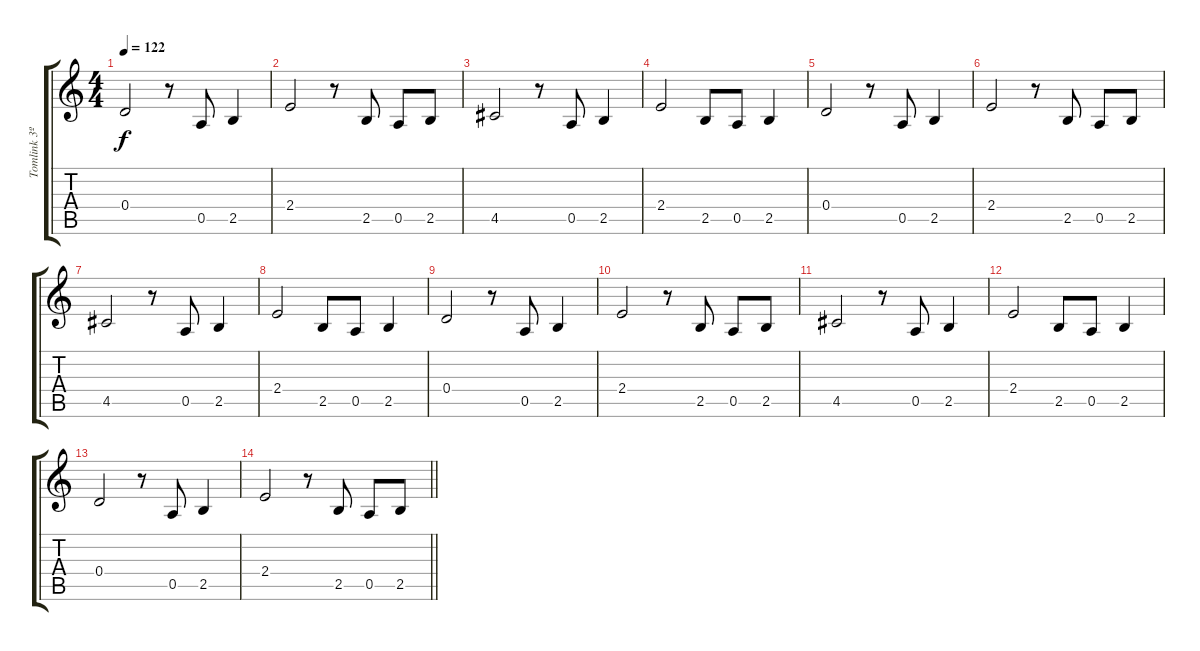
\track ("Tomlink 3º" "Tomlink 3º") {instrument overdrivenguitar}
\staff {score tabs}
\tuning (E4 B3 G3 D3 A2 E2) {hide}
\ts (4 4)
\tempo 122
\clef g2
\ks c
0.4.2{dy f} r.8 0.5.8 2.5.4 |
2.4.2 r.8 2.5.8 0.5.8 2.5.8 |
4.5.2 r.8 0.5.8 2.5.4 |
2.4.2 2.5.8 0.5.8 2.5.4 |
0.4.2 r.8 0.5.8 2.5.4 |
2.4.2 r.8 2.5.8 0.5.8 2.5.8 |
4.5.2 r.8 0.5.8 2.5.4 |
2.4.2 2.5.8 0.5.8 2.5.4 |
0.4.2 r.8 0.5.8 2.5.4 |
2.4.2 r.8 2.5.8 0.5.8 2.5.8 |
4.5.2 r.8 0.5.8 2.5.4 |
2.4.2 2.5.8 0.5.8 2.5.4 |
0.4.2 r.8 0.5.8 2.5.4 |
\barLineRight lightlight
2.4.2 r.8 2.5.8 0.5.8 2.5.8
